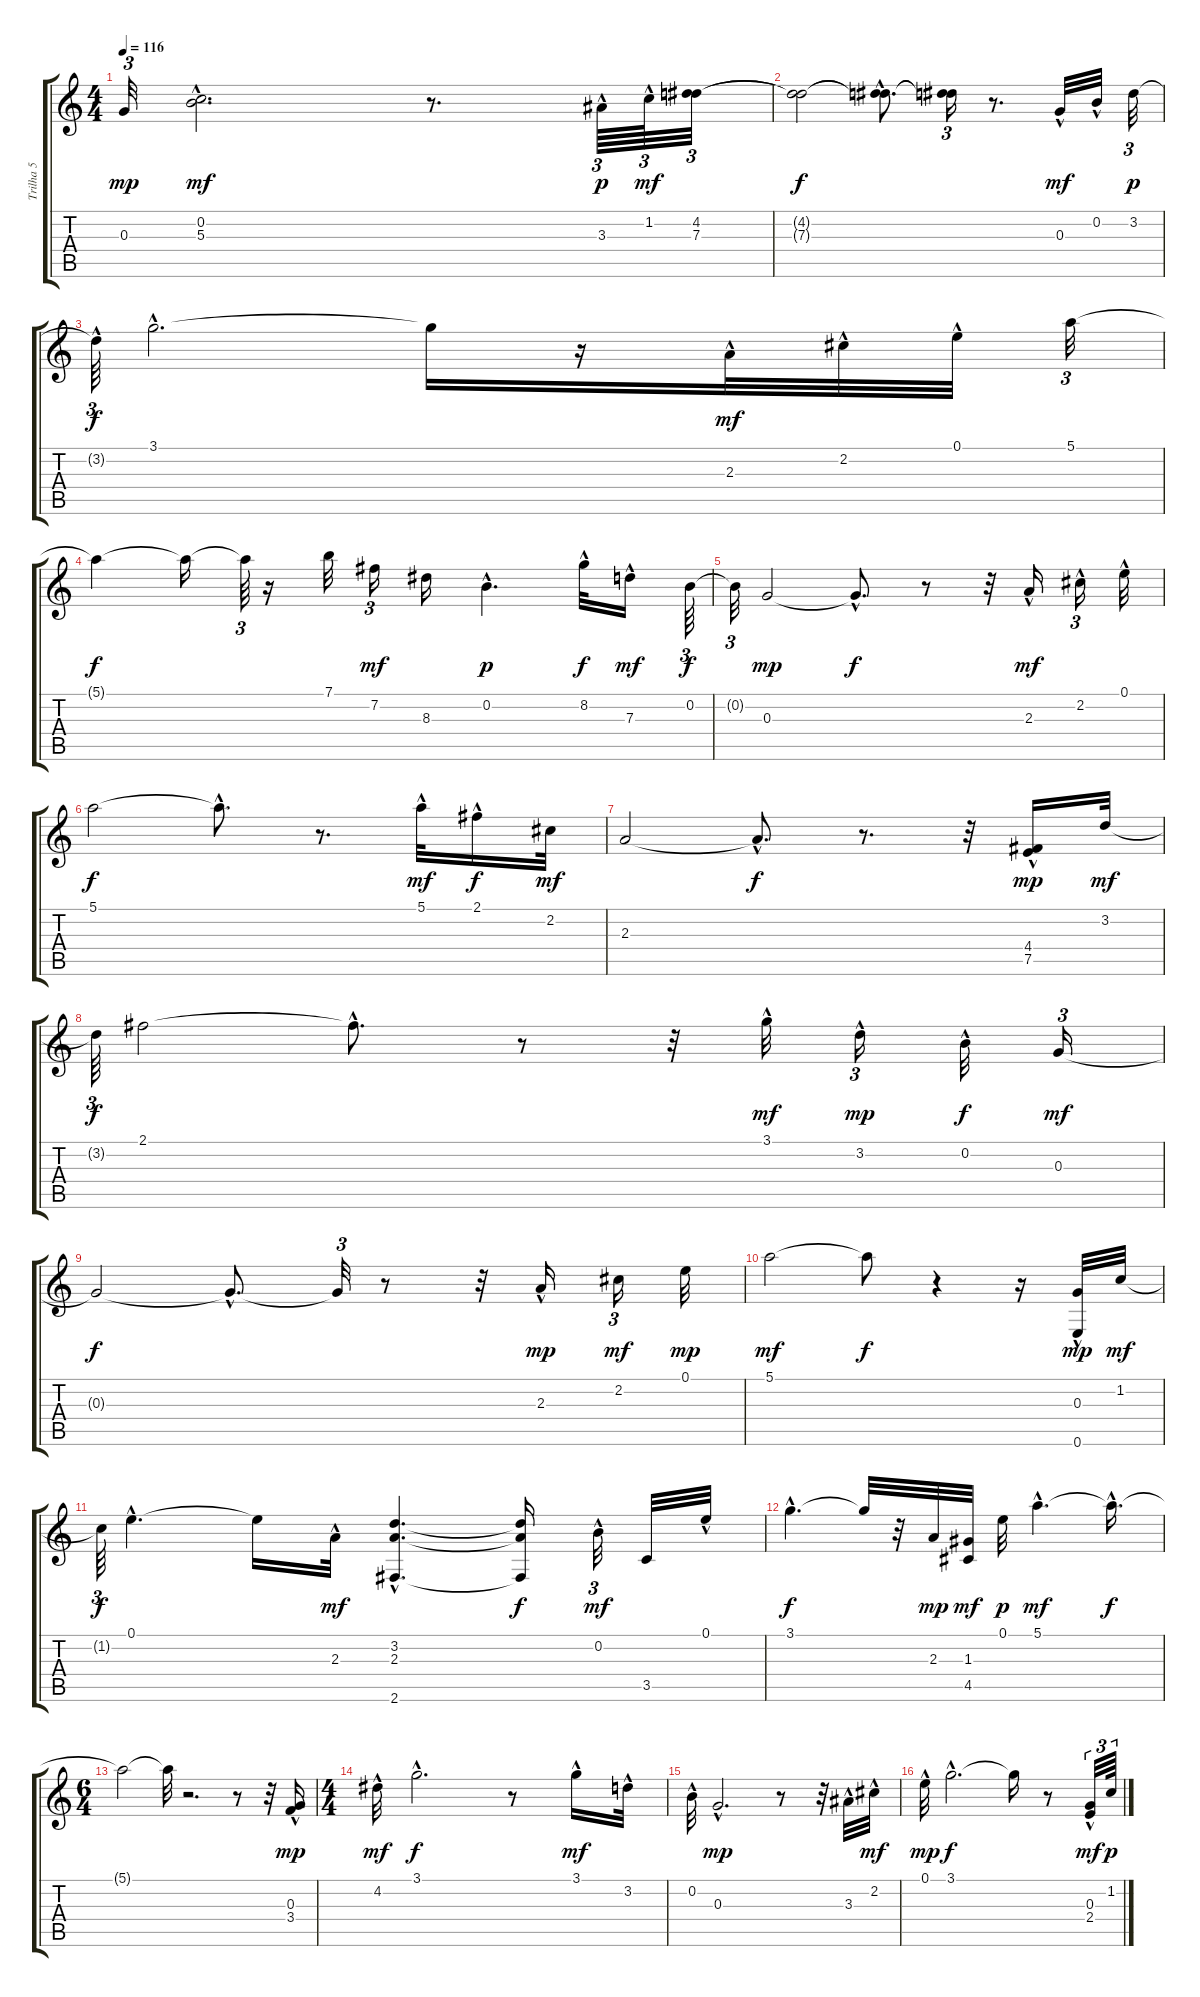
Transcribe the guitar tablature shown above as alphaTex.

\track ("Trilha 5" "Trilha 5") {instrument acousticguitarsteel}
\staff {score tabs}
\tuning (E4 B3 G3 D3 A2 E2) {hide}
\ts (4 4)
\tempo 116
\clef g2
\ks c
0.3.32{tu (3 2) dy mp} (0.2 5.3{hac}).2{d dy mf} r.8{d} 3.3{hac}.64{tu (3 2) dy p} 1.2{hac}.64{tu (3 2) dy mf} (4.2 7.3).32{tu (3 2)} |
(4.2{t} 7.3{t}).2{dy f} (4.2{hac t} 7.3{hac t}).8{d} (4.2{t} 7.3{t}).16{tu (3 2)} r.8{d} 0.3{hac}.32{dy mf} 0.2{hac}.32 3.2.32{tu (3 2) dy p} |
3.2{hac t}.64{tu (3 2) dy f} 3.1{hac}.2{d} 3.1{t}.16 r.16 2.3{hac}.32{dy mf} 2.2{hac}.32 0.1{hac}.32 5.1.32{tu (3 2)} |
5.1{t}.4{dy f} 5.1{t}.16 5.1{t}.64{tu (3 2)} r.16 7.1.32 7.2.16{tu (3 2) dy mf} 8.3.16 0.2{hac}.4{d dy p} 8.2{hac}.32{dy f} 7.3{hac}.16{dy mf} 0.2.64{tu (3 2) dy f} |
0.2{t}.32{tu (3 2)} 0.3.2{dy mp} 0.3{hac t}.8{d dy f} r.8 r.32 2.3{hac}.16{dy mf} 2.2{hac}.16{tu (3 2)} 0.1{hac}.32 |
5.1.2{dy f} 5.1{hac t}.8{d} r.8{d} 5.1{hac}.32{dy mf} 2.1{hac}.16{dy f} 2.2.32{dy mf} |
2.3.2 2.3{hac t}.8{d dy f} r.8{d} r.32 (4.4{hac} 7.5{hac}).16{dy mp} 3.2.32{dy mf} |
3.2{t}.64{tu (3 2) dy f} 2.1.2 2.1{hac t}.8{d} r.8 r.32 3.1{hac}.32{dy mf} 3.2{hac}.16{tu (3 2) dy mp} 0.2{hac}.32{dy f} 0.3.16{tu (3 2) dy mf} |
0.3{t}.2{dy f} 0.3{hac t}.8{d} 0.3{t}.32{tu (3 2)} r.8 r.32 2.3{hac}.16{dy mp} 2.2.16{tu (3 2) dy mf} 0.1.32{dy mp} |
5.1.2{dy mf} 5.1{t}.8{dy f} r.4 r.16 (0.3{hac} 0.6).32{dy mp} 1.2.32{dy mf} |
1.2{t}.64{tu (3 2) dy f} 0.1{hac}.4{d} 0.1{t}.16 2.3{hac}.32{dy mf} (3.2{hac} 2.3{hac} 2.6{hac}).4{d} (3.2{t} 2.3{t} 2.6{t}).16{dy f} 0.2{hac}.32{tu (3 2) dy mf} 3.5.32 0.1{hac}.32 |
3.1{hac}.4{d dy f} 3.1{t}.32 r.32 2.3.32{dy mp} (1.3 4.5).32{dy mf} 0.1.32{dy p} 5.1{hac}.4{d dy mf} 5.1{hac t}.16{d dy f} |
\ts (6 4)
5.1{t}.2 5.1{t}.32 r.2{d} r.8 r.32 (0.3{hac} 3.4{hac}).16{dy mp} |
\ts (4 4)
4.2{hac}.32{dy mf} 3.1{hac}.2{d dy f} r.8 3.1{hac}.16{dy mf} 3.2{hac}.32 |
0.2{hac}.32 0.3{hac}.2{d dy mp} r.8 r.32 3.3{hac}.32 2.2{hac}.32{dy mf} |
0.1{hac}.32{dy mp} 3.1{hac}.2{d dy f} 3.1{t}.16 r.8 (0.3{hac} 2.4{hac}).32{tu (3 2) dy mf} 1.2.64{tu (3 2) dy p}
